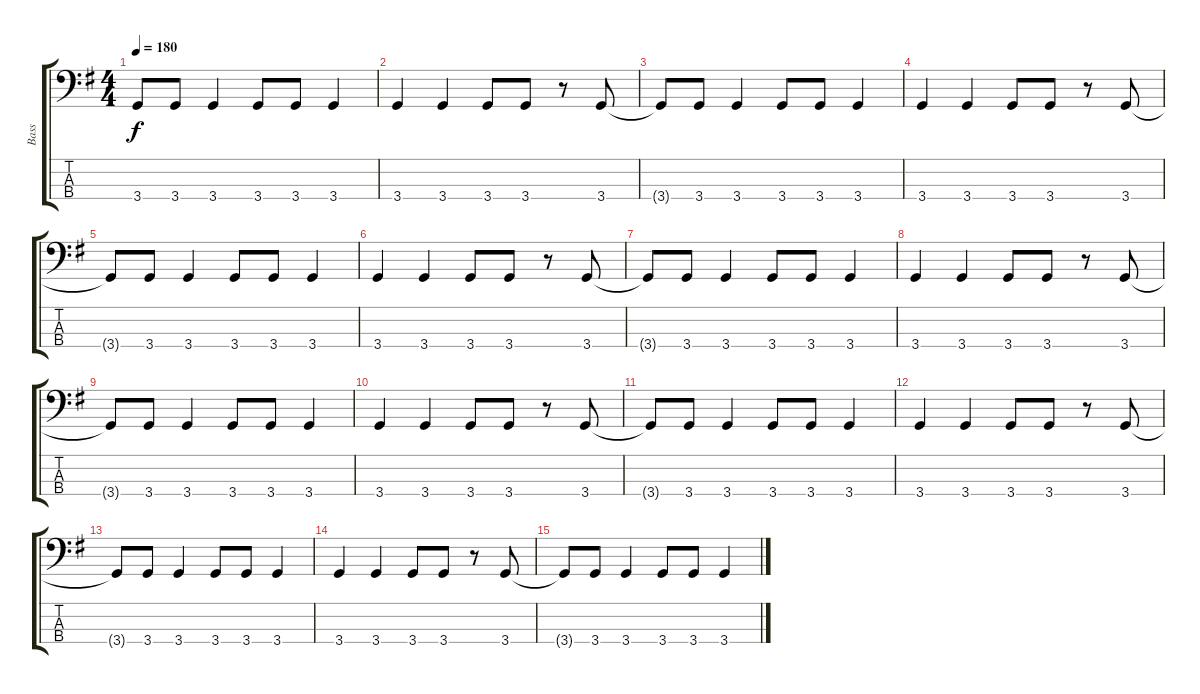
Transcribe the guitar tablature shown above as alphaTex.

\track ("Bass" "Bass") {instrument electricbassfinger}
\staff {score tabs}
\tuning (G2 D2 A1 E1) {hide}
\ts (4 4)
\tempo 180
\clef f4
\ks g
3.4{t}.8{dy f} 3.4.8 3.4.4 3.4.8 3.4.8 3.4.4 |
3.4.4 3.4.4 3.4.8 3.4.8 r.8 3.4.8 |
3.4{t}.8 3.4.8 3.4.4 3.4.8 3.4.8 3.4.4 |
3.4.4 3.4.4 3.4.8 3.4.8 r.8 3.4.8 |
3.4{t}.8 3.4.8 3.4.4 3.4.8 3.4.8 3.4.4 |
3.4.4 3.4.4 3.4.8 3.4.8 r.8 3.4.8 |
3.4{t}.8 3.4.8 3.4.4 3.4.8 3.4.8 3.4.4 |
3.4.4 3.4.4 3.4.8 3.4.8 r.8 3.4.8 |
3.4{t}.8 3.4.8 3.4.4 3.4.8 3.4.8 3.4.4 |
3.4.4 3.4.4 3.4.8 3.4.8 r.8 3.4.8 |
3.4{t}.8 3.4.8 3.4.4 3.4.8 3.4.8 3.4.4 |
3.4.4 3.4.4 3.4.8 3.4.8 r.8 3.4.8 |
3.4{t}.8 3.4.8 3.4.4 3.4.8 3.4.8 3.4.4 |
3.4.4 3.4.4 3.4.8 3.4.8 r.8 3.4.8 |
3.4{t}.8 3.4.8 3.4.4 3.4.8 3.4.8 3.4.4
